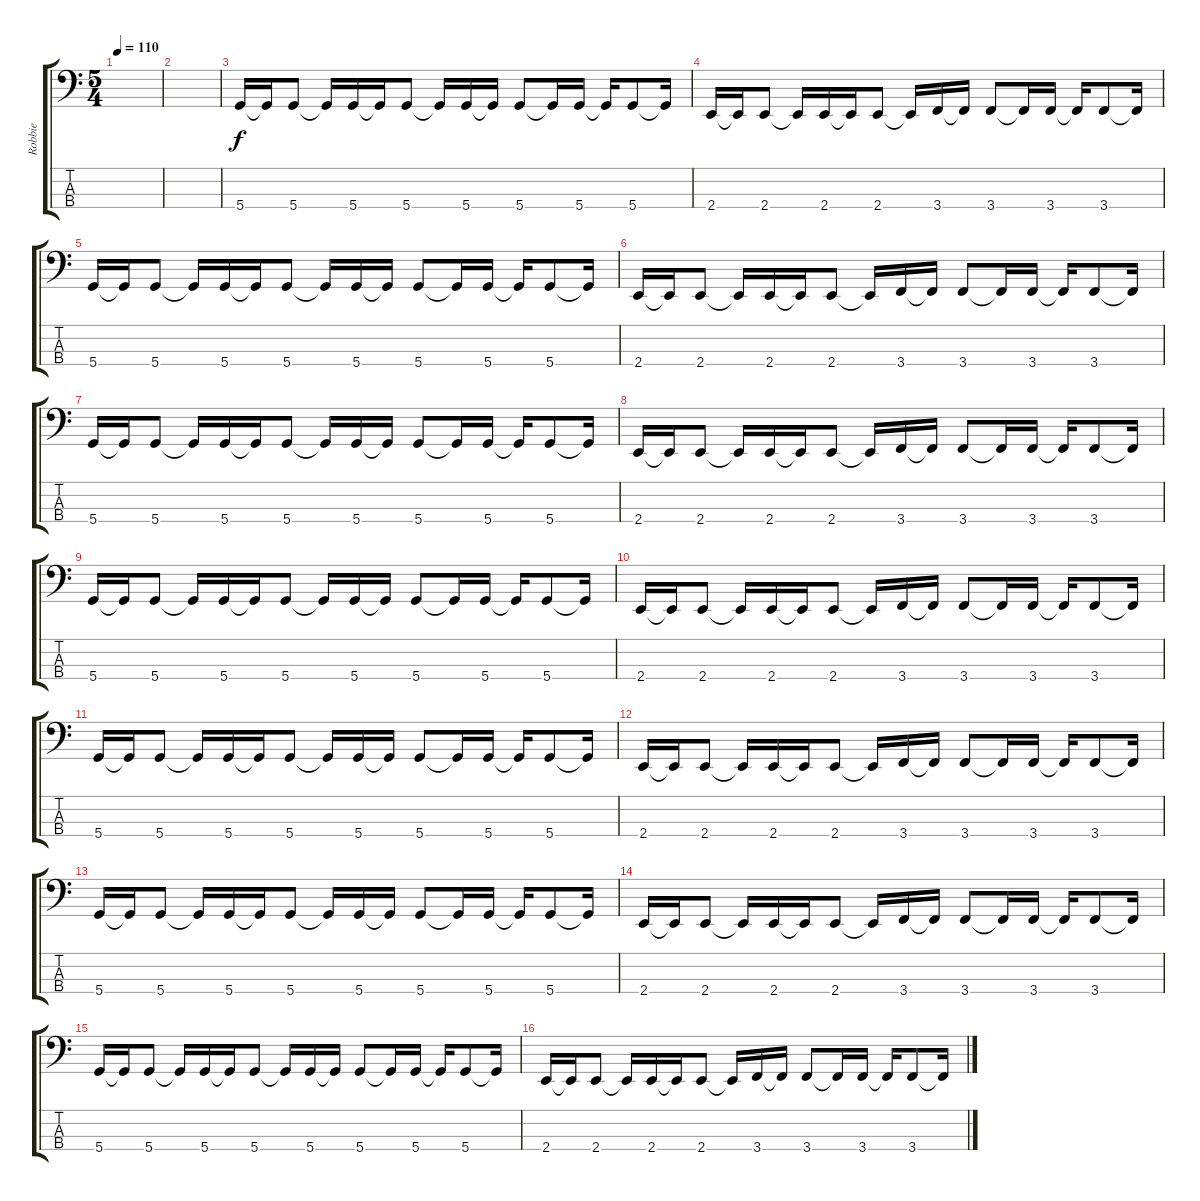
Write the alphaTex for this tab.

\track ("Robbie" "Robbie") {instrument electricbassfinger}
\staff {score tabs}
\tuning (G2 D2 A1 D1) {hide}
\ts (5 4)
\tempo 110
\clef f4
\ks c
|
|
5.4.16{volume 16} 5.4{t}.16 5.4.8 5.4{t}.16 5.4.16 5.4{t}.16 5.4.8 5.4{t}.16 5.4.16 5.4{t}.16 5.4.8 5.4{t}.16 5.4.16 5.4{t}.16 5.4.8 5.4{t}.16 |
2.4.16 2.4{t}.16 2.4.8 2.4{t}.16 2.4.16 2.4{t}.16 2.4.8 2.4{t}.16 3.4.16 3.4{t}.16 3.4.8 3.4{t}.16 3.4.16 3.4{t}.16 3.4.8 3.4{t}.16 |
5.4.16 5.4{t}.16 5.4.8 5.4{t}.16 5.4.16 5.4{t}.16 5.4.8 5.4{t}.16 5.4.16 5.4{t}.16 5.4.8 5.4{t}.16 5.4.16 5.4{t}.16 5.4.8 5.4{t}.16 |
2.4.16 2.4{t}.16 2.4.8 2.4{t}.16 2.4.16 2.4{t}.16 2.4.8 2.4{t}.16 3.4.16 3.4{t}.16 3.4.8 3.4{t}.16 3.4.16 3.4{t}.16 3.4.8 3.4{t}.16 |
5.4.16 5.4{t}.16 5.4.8 5.4{t}.16 5.4.16 5.4{t}.16 5.4.8 5.4{t}.16 5.4.16 5.4{t}.16 5.4.8 5.4{t}.16 5.4.16 5.4{t}.16 5.4.8 5.4{t}.16 |
2.4.16 2.4{t}.16 2.4.8 2.4{t}.16 2.4.16 2.4{t}.16 2.4.8 2.4{t}.16 3.4.16 3.4{t}.16 3.4.8 3.4{t}.16 3.4.16 3.4{t}.16 3.4.8 3.4{t}.16 |
5.4.16 5.4{t}.16 5.4.8 5.4{t}.16 5.4.16 5.4{t}.16 5.4.8 5.4{t}.16 5.4.16 5.4{t}.16 5.4.8 5.4{t}.16 5.4.16 5.4{t}.16 5.4.8 5.4{t}.16 |
2.4.16 2.4{t}.16 2.4.8 2.4{t}.16 2.4.16 2.4{t}.16 2.4.8 2.4{t}.16 3.4.16 3.4{t}.16 3.4.8 3.4{t}.16 3.4.16 3.4{t}.16 3.4.8 3.4{t}.16 |
5.4.16 5.4{t}.16 5.4.8 5.4{t}.16 5.4.16 5.4{t}.16 5.4.8 5.4{t}.16 5.4.16 5.4{t}.16 5.4.8 5.4{t}.16 5.4.16 5.4{t}.16 5.4.8 5.4{t}.16 |
2.4.16 2.4{t}.16 2.4.8 2.4{t}.16 2.4.16 2.4{t}.16 2.4.8 2.4{t}.16 3.4.16 3.4{t}.16 3.4.8 3.4{t}.16 3.4.16 3.4{t}.16 3.4.8 3.4{t}.16 |
5.4.16 5.4{t}.16 5.4.8 5.4{t}.16 5.4.16 5.4{t}.16 5.4.8 5.4{t}.16 5.4.16 5.4{t}.16 5.4.8 5.4{t}.16 5.4.16 5.4{t}.16 5.4.8 5.4{t}.16 |
2.4.16 2.4{t}.16 2.4.8 2.4{t}.16 2.4.16 2.4{t}.16 2.4.8 2.4{t}.16 3.4.16 3.4{t}.16 3.4.8 3.4{t}.16 3.4.16 3.4{t}.16 3.4.8 3.4{t}.16 |
5.4.16 5.4{t}.16 5.4.8 5.4{t}.16 5.4.16 5.4{t}.16 5.4.8 5.4{t}.16 5.4.16 5.4{t}.16 5.4.8 5.4{t}.16 5.4.16 5.4{t}.16 5.4.8 5.4{t}.16 |
2.4.16 2.4{t}.16 2.4.8 2.4{t}.16 2.4.16 2.4{t}.16 2.4.8 2.4{t}.16 3.4.16 3.4{t}.16 3.4.8 3.4{t}.16 3.4.16 3.4{t}.16 3.4.8 3.4{t}.16
